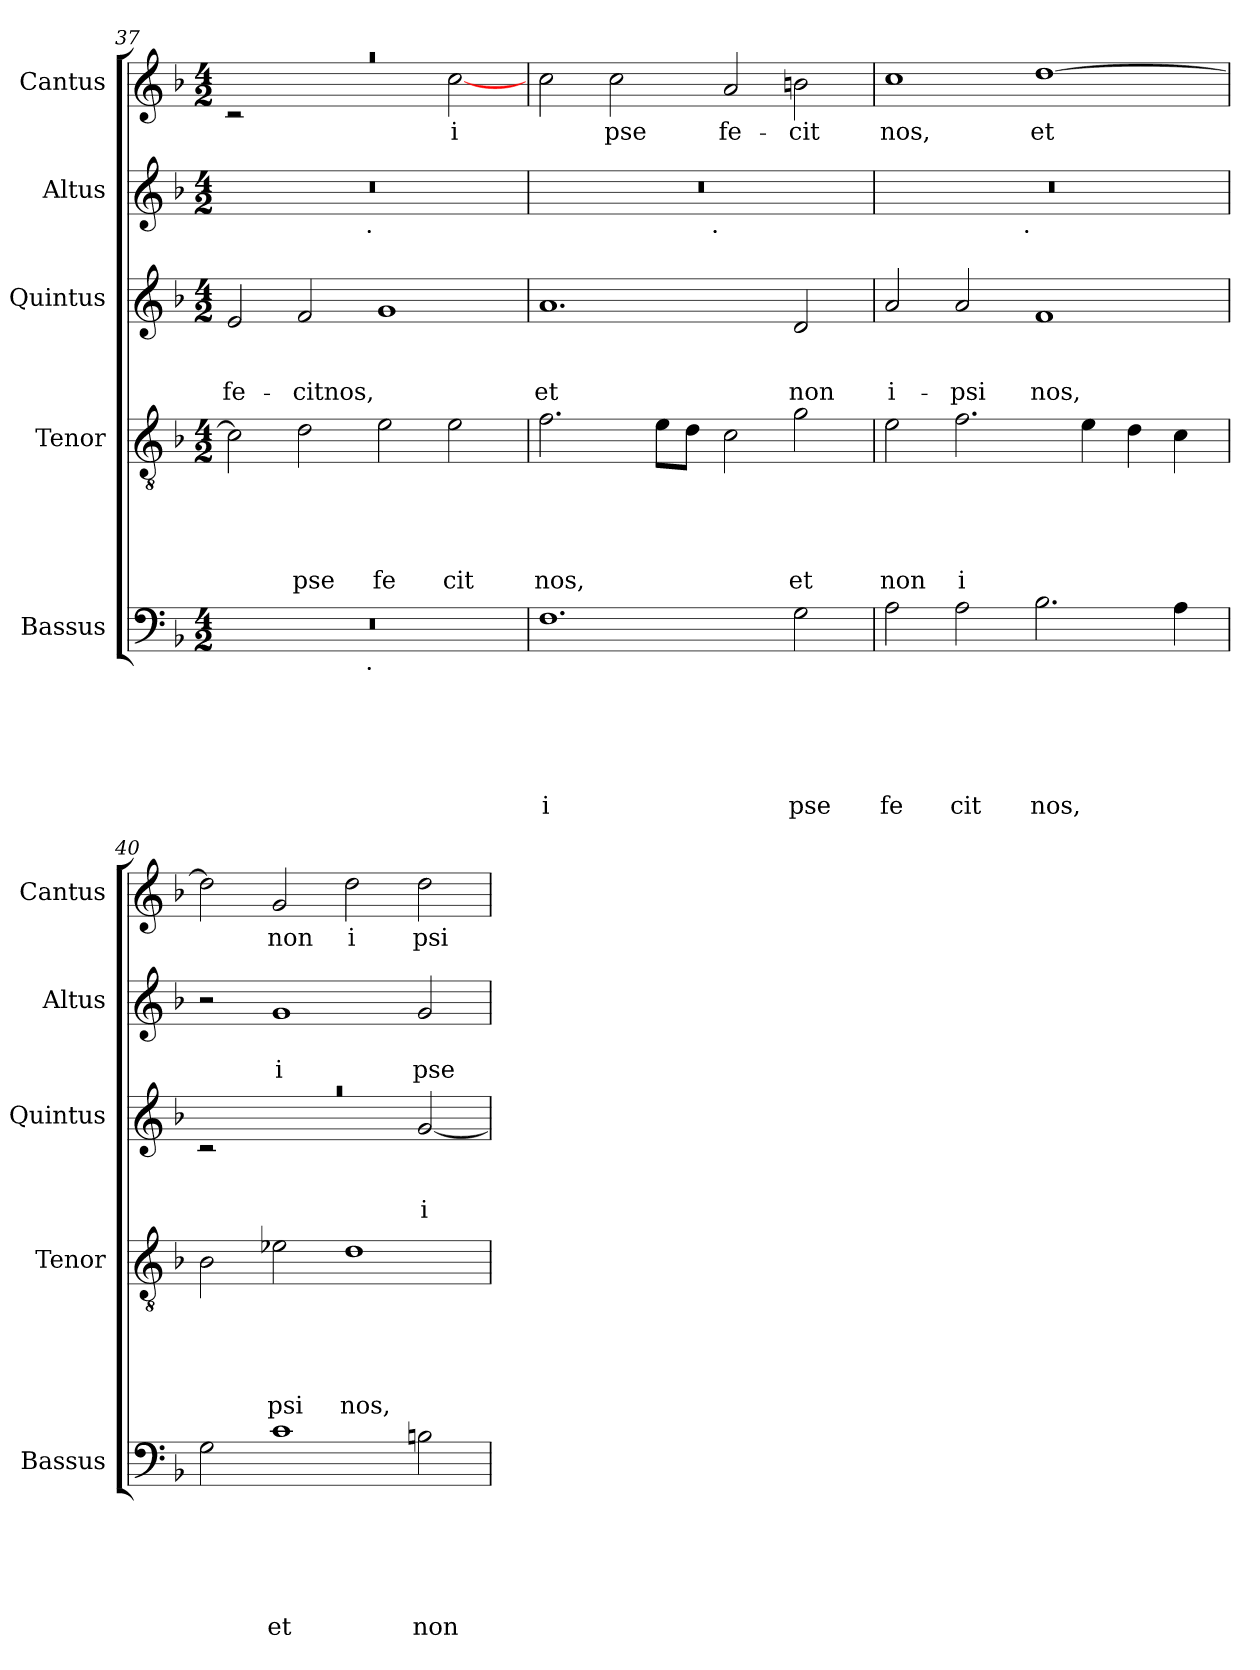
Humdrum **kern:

**kern	**text	**text	**text	**text	**text	**text	**kern	**text	**text	**text	**text	**text	**kern	**text	**text	**text	**kern	**text	**text	**kern	**text
*part5	*part5	*part5	*part5	*part5	*part5	*part5	*part4	*part4	*part4	*part4	*part4	*part4	*part3	*part3	*part3	*part3	*part2	*part2	*part2	*part1	*part1
*staff5	*staff5	*staff5	*staff5	*staff5	*staff5	*staff5	*staff4	*staff4	*staff4	*staff4	*staff4	*staff4	*staff3	*staff3	*staff3	*staff3	*staff2	*staff2	*staff2	*staff1	*staff1
*I"Bassus	*	*	*	*	*	*	*I"Tenor	*	*	*	*	*	*I"Quintus	*	*	*	*I"Altus	*	*	*I"Cantus	*
*I'Bassus	*	*	*	*	*	*	*I'Tenor	*	*	*	*	*	*I'Quintus	*	*	*	*I'Altus	*	*	*I'Cantus	*
*clefF4	*	*	*	*	*	*	*clefGv2	*	*	*	*	*	*clefG2	*	*	*	*clefG2	*	*	*clefG2	*
*k[b-]	*	*	*	*	*	*	*k[b-]	*	*	*	*	*	*k[b-]	*	*	*	*k[b-]	*	*	*k[b-]	*
*F:	*	*	*	*	*	*	*F:	*	*	*	*	*	*F:	*	*	*	*F:	*	*	*F:	*
*M4/2	*	*	*	*	*	*	*M4/2	*	*	*	*	*	*M4/2	*	*	*	*M4/2	*	*	*M4/2	*
=37	=37	=37	=37	=37	=37	=37	=37	=37	=37	=37	=37	=37	=37	=37	=37	=37	=37	=37	=37	=37	=37
!	!	!	!	!	!	!	!	!	!	!	!	!	!	!	!	!LO:LY:b	!	!	!	!LO:N:vis=1	!
*^	*	*	*	*	*	*	*	*	*	*	*	*	*	*	*	*	*^	*	*	*^	*
0r	2ryy	.	.	.	.	.	.	2c\]	.	.	.	.	.	2e/	.	.	fe-	0r	2ryy	.	.	0raa	2rc	.
!	!	!	!	!	!	!	!	!	!	!	!	!	!LO:LY:b	!	!	!	!LO:LY:b	!	!	!	!	!	!	!
.	4...ryy	.	.	.	.	.	.	2d\	.	.	.	.	pse	2f/	.	.	-citnos,	.	4...ryy	.	.	.	1ryy	.
!	!	!	!	!	!	!	!	!	!	!	!	!	!	!	!	!	!	!	!LO:TX:b:t=.	!	!	!	!	!
!	!LO:TX:b:t=.	!	!	!	!	!	!	!	!	!	!	!	!	!	!	!	!	!	!	!	!	!	!	!
.	1ryy	.	.	.	.	.	.	.	.	.	.	.	.	.	.	.	.	.	1ryy	.	.	.	.	.
!	!	!	!	!	!	!	!	!	!	!	!	!	!LO:LY:b	!	!	!	!	!	!	!	!	!	!	!
.	.	.	.	.	.	.	.	2e\	.	.	.	.	fe	1g	.	.	.	.	.	.	.	.	.	.
!	!	!	!	!	!	!	!	!	!	!	!	!	!LO:LY:b	!	!	!	!	!	!	!	!	!	!	!LO:LY:b:rj
.	.	.	.	.	.	.	.	2e\	.	.	.	.	cit	.	.	.	.	.	.	.	.	.	[>2cc\	i-
.	32ryy	.	.	.	.	.	.	.	.	.	.	.	.	.	.	.	.	.	32ryy	.	.	.	.	.
=38	=38	=38	=38	=38	=38	=38	=38	=38	=38	=38	=38	=38	=38	=38	=38	=38	=38	=38	=38	=38	=38	=38	=38	=38
!	!	!	!	!	!	!	!LO:LY:b	!	!	!	!	!	!LO:LY:b	!	!	!	!LO:LY:b	!	!	!	!	!	!	!
*v	*v	*	*	*	*	*	*	*	*	*	*	*	*	*	*	*	*	*	*	*	*	*v	*v	*
1.F	.	.	.	.	.	i	2.f\	.	.	.	.	nos,	1.a	.	.	et	0r	2ryy	.	.	2cc\	.
!	!	!	!	!	!	!	!	!	!	!	!	!	!	!	!	!	!	!	!	!	!	!LO:LY:b
.	.	.	.	.	.	.	.	.	.	.	.	.	.	.	.	.	.	4...ryy	.	.	2cc\	-pse
.	.	.	.	.	.	.	8e\L	.	.	.	.	.	.	.	.	.	.	.	.	.	.	.
.	.	.	.	.	.	.	8d\J	.	.	.	.	.	.	.	.	.	.	.	.	.	.	.
!	!	!	!	!	!	!	!	!	!	!	!	!	!	!	!	!	!	!LO:TX:b:t=.	!	!	!	!
.	.	.	.	.	.	.	.	.	.	.	.	.	.	.	.	.	.	1ryy	.	.	.	.
!	!	!	!	!	!	!	!	!	!	!	!	!	!	!	!	!	!	!	!	!	!	!LO:LY:b
.	.	.	.	.	.	.	2c\	.	.	.	.	.	.	.	.	.	.	.	.	.	2a/	fe-
!	!	!	!	!	!	!LO:LY:b	!	!	!	!	!	!LO:LY:b	!	!	!	!LO:LY:b	!	!	!	!	!	!LO:LY:b
2G\	.	.	.	.	.	pse	2g\	.	.	.	.	et	2d/	.	.	non	.	.	.	.	2bn\	-cit
.	.	.	.	.	.	.	.	.	.	.	.	.	.	.	.	.	.	32ryy	.	.	.	.
=39	=39	=39	=39	=39	=39	=39	=39	=39	=39	=39	=39	=39	=39	=39	=39	=39	=39	=39	=39	=39	=39	=39
!	!	!	!	!	!	!LO:LY:b	!	!	!	!	!	!LO:LY:b	!	!	!	!LO:LY:b	!	!	!	!	!	!LO:LY:b
2A\	.	.	.	.	.	fe	2e\	.	.	.	.	non	2a/	.	.	i-	0r	2ryy	.	.	1cc	nos,
!	!	!	!	!	!	!LO:LY:b	!	!	!	!	!	!LO:LY:b:rj	!	!	!	!LO:LY:b	!	!	!	!	!	!
2A\	.	.	.	.	.	cit	2.f\	.	.	.	.	i	2a/	.	.	-psi	.	4...ryy	.	.	.	.
!	!	!	!	!	!	!	!	!	!	!	!	!	!	!	!	!	!	!LO:TX:b:t=.	!	!	!	!
.	.	.	.	.	.	.	.	.	.	.	.	.	.	.	.	.	.	1ryy	.	.	.	.
!	!	!	!	!	!	!LO:LY:b	!	!	!	!	!	!	!	!	!	!LO:LY:b	!	!	!	!	!	!LO:LY:b
2.B-\	.	.	.	.	.	nos,	.	.	.	.	.	.	1f	.	.	nos,	.	.	.	.	[<1dd	et
.	.	.	.	.	.	.	4e\	.	.	.	.	.	.	.	.	.	.	.	.	.	.	.
.	.	.	.	.	.	.	4d\	.	.	.	.	.	.	.	.	.	.	.	.	.	.	.
4A\	.	.	.	.	.	.	4c\	.	.	.	.	.	.	.	.	.	.	.	.	.	.	.
.	.	.	.	.	.	.	.	.	.	.	.	.	.	.	.	.	.	32ryy	.	.	.	.
!!LO:LB:g=z
=40	=40	=40	=40	=40	=40	=40	=40	=40	=40	=40	=40	=40	=40	=40	=40	=40	=40	=40	=40	=40	=40	=40
!	!	!	!	!	!	!	!	!	!	!	!	!	!LO:N:vis=1	!	!	!	!	!	!	!	!	!
*	*	*	*	*	*	*	*	*	*	*	*	*	*^	*	*	*	*v	*v	*	*	*	*
2G\	.	.	.	.	.	.	2B-\	.	.	.	.	.	0raa	2rc	.	.	.	2r	.	.	2dd\]	.
!	!	!	!	!	!	!LO:LY:b	!	!	!	!	!	!LO:LY:b	!	!	!	!	!	!	!	!LO:LY:b	!	!LO:LY:b
1c	.	.	.	.	.	et	2e-\	.	.	.	.	psi	.	1ryy	.	.	.	1g	.	i	2g/	non
!	!	!	!	!	!	!	!	!	!	!	!	!LO:LY:b	!	!	!	!	!	!	!	!	!	!LO:LY:b
.	.	.	.	.	.	.	1d	.	.	.	.	nos,	.	.	.	.	.	.	.	.	2dd\	i
!	!	!	!	!	!	!LO:LY:b	!	!	!	!	!	!	!	!	!	!	!LO:LY:b:rj	!	!	!LO:LY:b	!	!LO:LY:b
2Bn\	.	.	.	.	.	non	.	.	.	.	.	.	.	[<2g/	.	.	i-	2g/	.	pse	2dd\	psi
*	*	*	*	*	*	*	*	*	*	*	*	*	*v	*v	*	*	*	*	*	*	*	*
=	=	=	=	=	=	=	=	=	=	=	=	=	=	=	=	=	=	=	=	=	=
*-	*-	*-	*-	*-	*-	*-	*-	*-	*-	*-	*-	*-	*-	*-	*-	*-	*-	*-	*-	*-	*-
